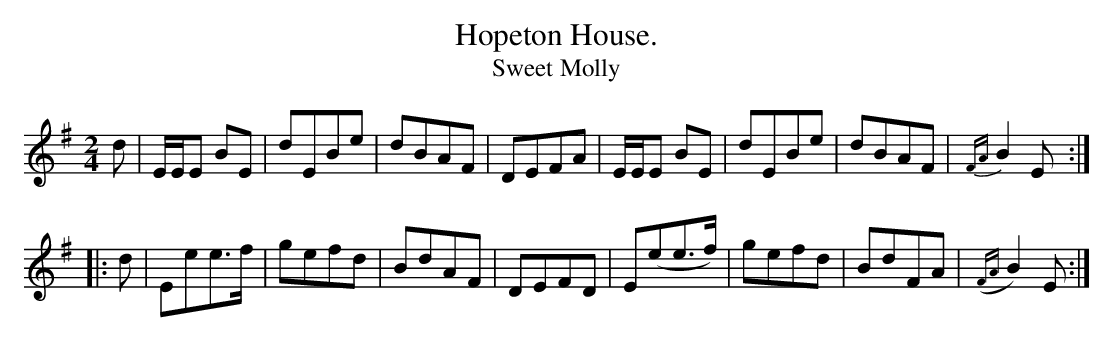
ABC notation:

X:1
T:Hopeton House.
T:Sweet Molly
M:2/4
L:1/8
K:EMin
d|E/E/E BE|dEBe|dBAF|DEFA|E/E/E   BE|dEBe|dBAF| {FA}B2 E::
d|Eee>f   |gefd|BdAF|DEFD|E(ee>f)   |gefd|BdFA|({FA}B2)E:|
